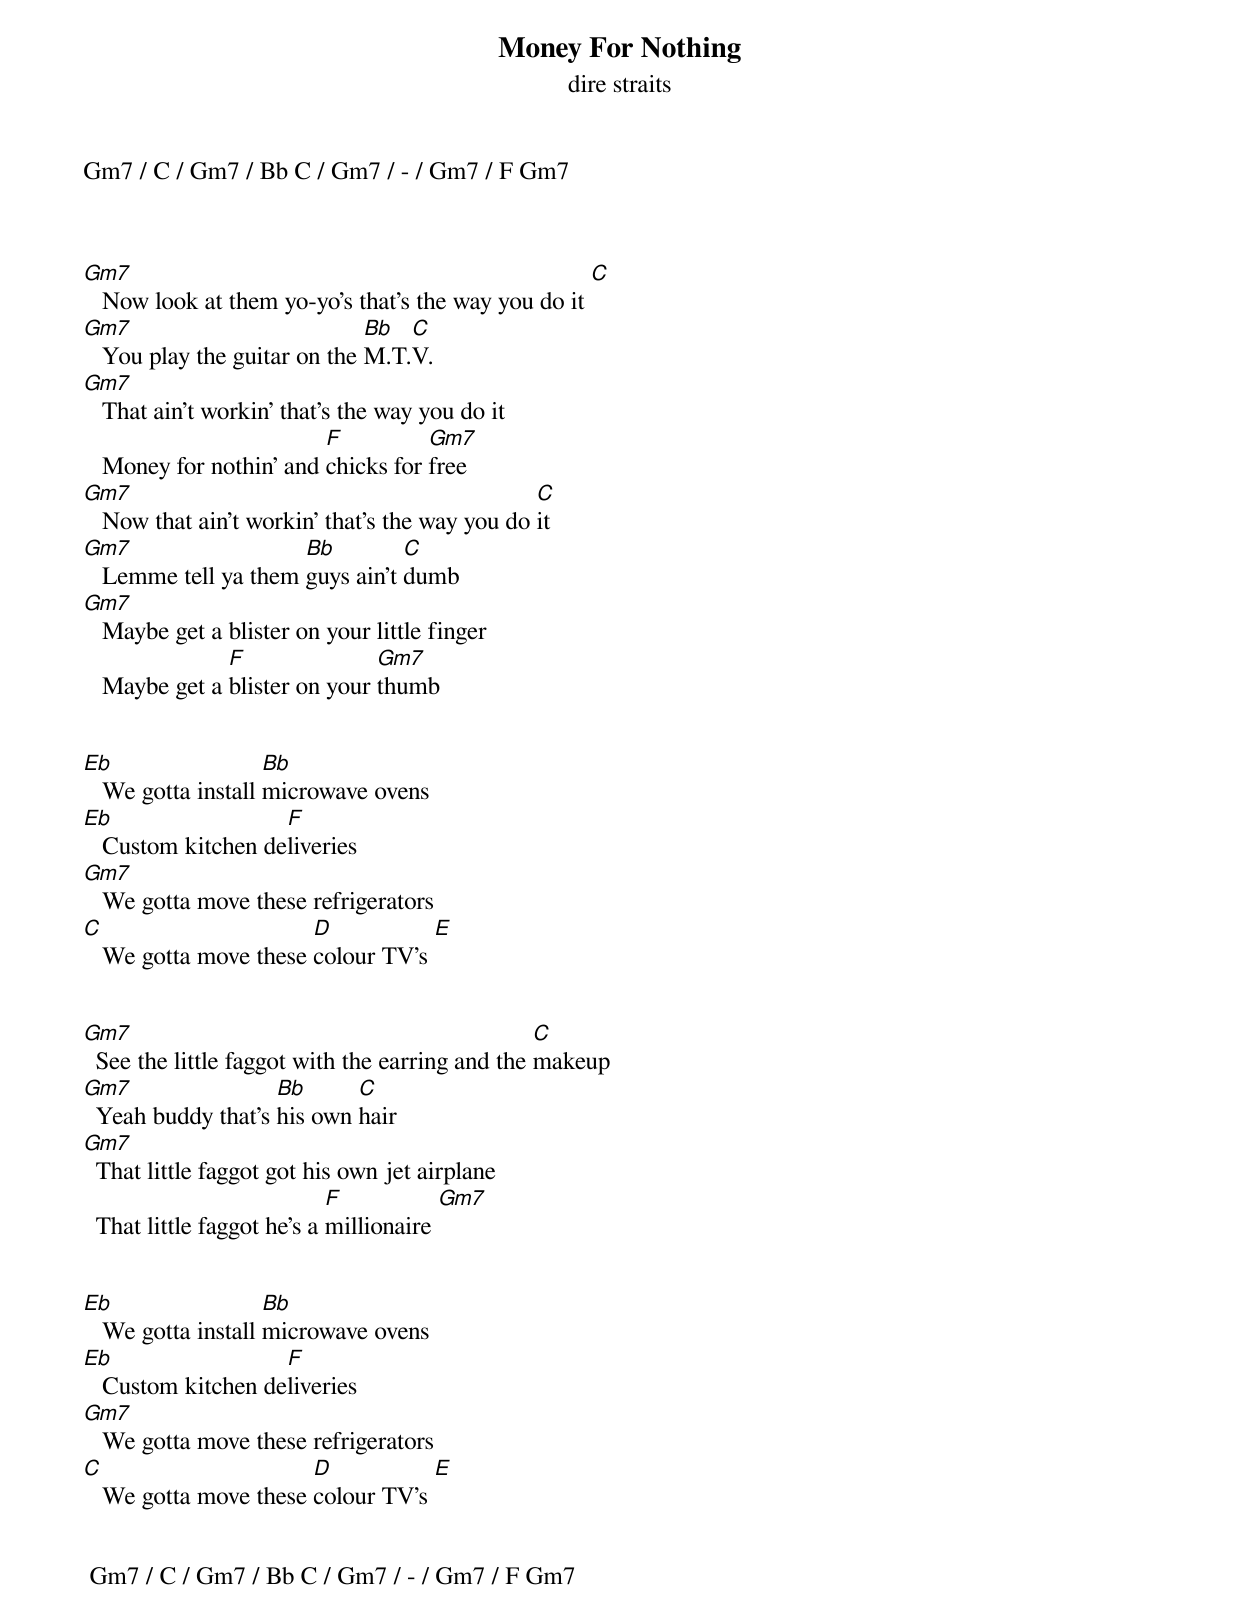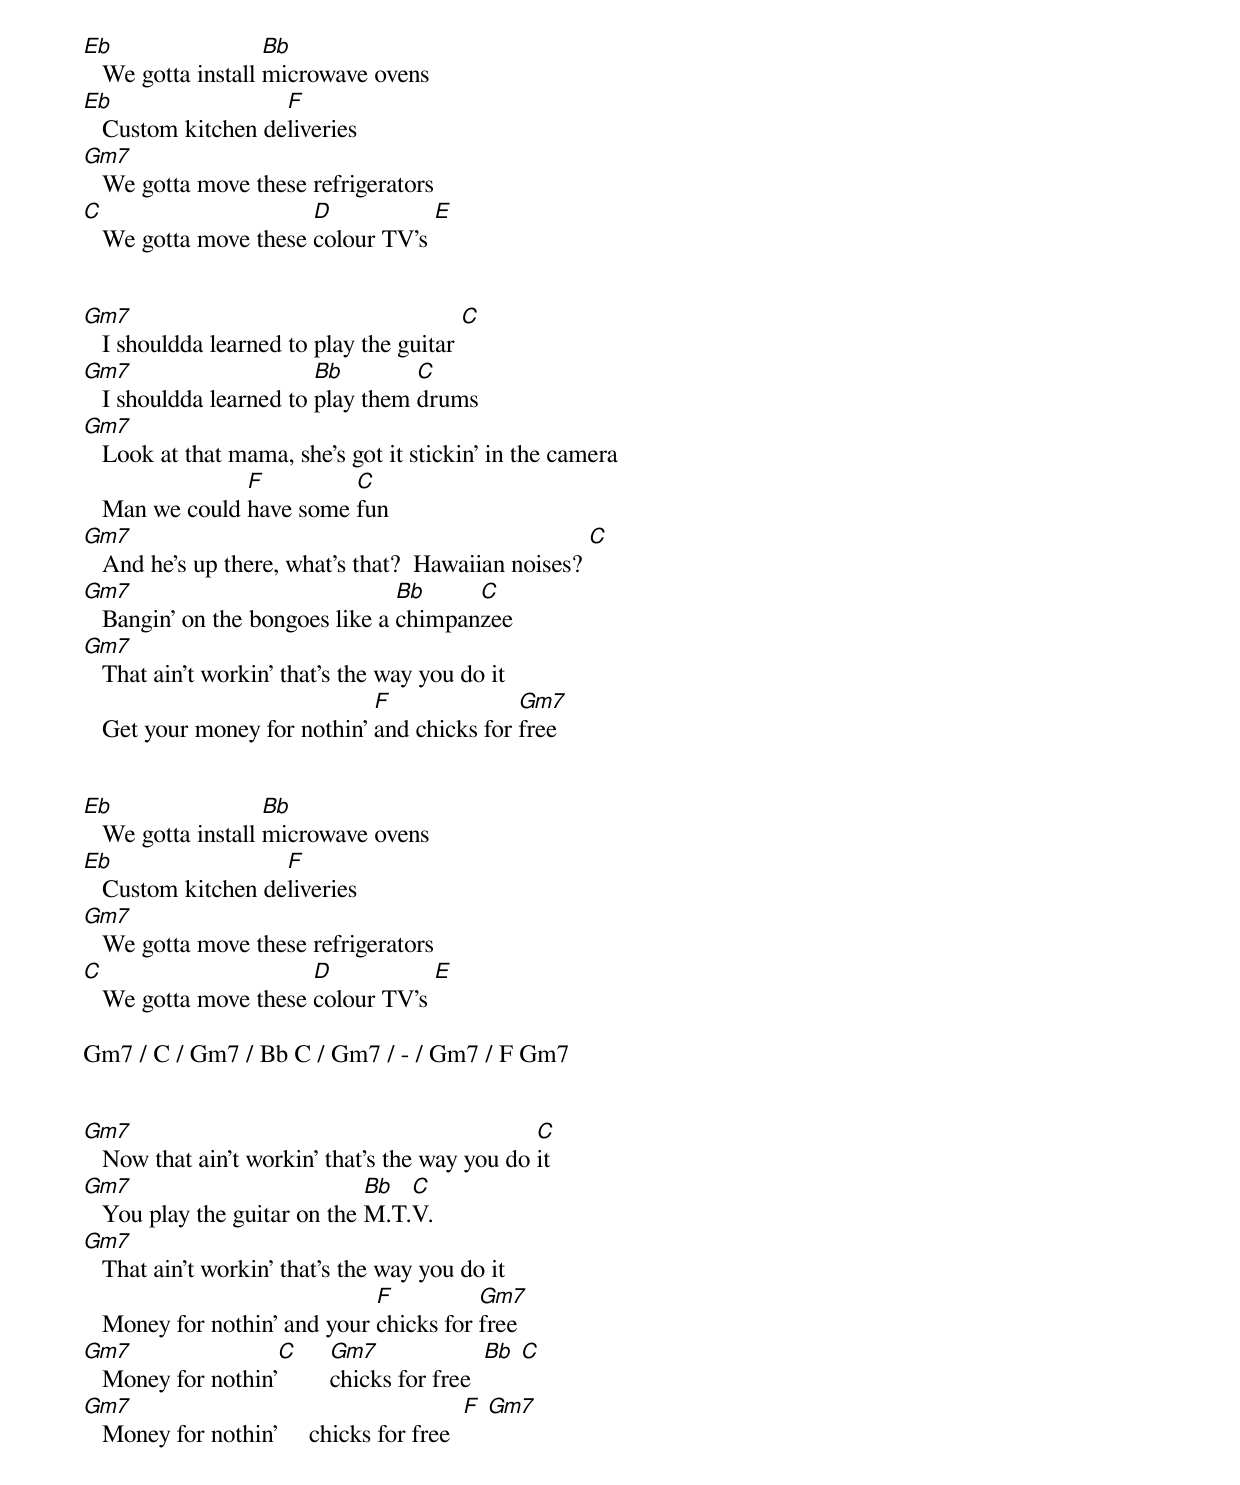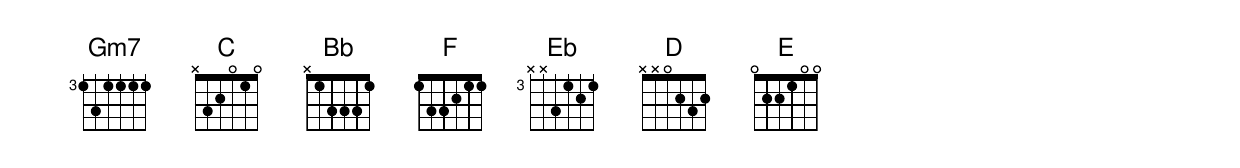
{title: Money For Nothing}
{subtitle: dire straits}

Gm7 / C / Gm7 / Bb C / Gm7 / - / Gm7 / F Gm7



[Gm7]   Now look at them yo-yo's that's the way you do it [C]
[Gm7]   You play the guitar on the [Bb]M.T.[C]V.
[Gm7]   That ain't workin' that's the way you do it
   Money for nothin' and [F]chicks for [Gm7]free
[Gm7]   Now that ain't workin' that's the way you do [C]it
[Gm7]   Lemme tell ya them [Bb]guys ain't [C]dumb
[Gm7]   Maybe get a blister on your little finger
   Maybe get a [F]blister on your [Gm7]thumb


[Eb]   We gotta install [Bb]microwave ovens
[Eb]   Custom kitchen de[F]liveries
[Gm7]   We gotta move these refrigerators
[C]   We gotta move these [D]colour TV's [E]


[Gm7]  See the little faggot with the earring and the [C]makeup
[Gm7]  Yeah buddy that's [Bb]his own [C]hair
[Gm7]  That little faggot got his own jet airplane
  That little faggot he's a [F]millionaire [Gm7]


[Eb]   We gotta install [Bb]microwave ovens
[Eb]   Custom kitchen de[F]liveries
[Gm7]   We gotta move these refrigerators
[C]   We gotta move these [D]colour TV's [E]


 Gm7 / C / Gm7 / Bb C / Gm7 / - / Gm7 / F Gm7



[Eb]   We gotta install [Bb]microwave ovens
[Eb]   Custom kitchen de[F]liveries
[Gm7]   We gotta move these refrigerators
[C]   We gotta move these [D]colour TV's [E]


[Gm7]   I shouldda learned to play the guitar [C]
[Gm7]   I shouldda learned to [Bb]play them [C]drums
[Gm7]   Look at that mama, she's got it stickin' in the camera
   Man we could [F]have some [C]fun
[Gm7]   And he's up there, what's that?  Hawaiian noises? [C]
[Gm7]   Bangin' on the bongoes like a [Bb]chimpan[C]zee
[Gm7]   That ain't workin' that's the way you do it
   Get your money for nothin' [F]and chicks for [Gm7]free


[Eb]   We gotta install [Bb]microwave ovens
[Eb]   Custom kitchen de[F]liveries
[Gm7]   We gotta move these refrigerators
[C]   We gotta move these [D]colour TV's [E]

Gm7 / C / Gm7 / Bb C / Gm7 / - / Gm7 / F Gm7


[Gm7]   Now that ain't workin' that's the way you do [C]it
[Gm7]   You play the guitar on the [Bb]M.T.[C]V.
[Gm7]   That ain't workin' that's the way you do it
   Money for nothin' and your [F]chicks for [Gm7]free
[Gm7]   Money for nothin'[C]     [Gm7]chicks for free  [Bb] [C]
[Gm7]   Money for nothin'     chicks for free  [F] [Gm7]

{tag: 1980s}
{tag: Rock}
